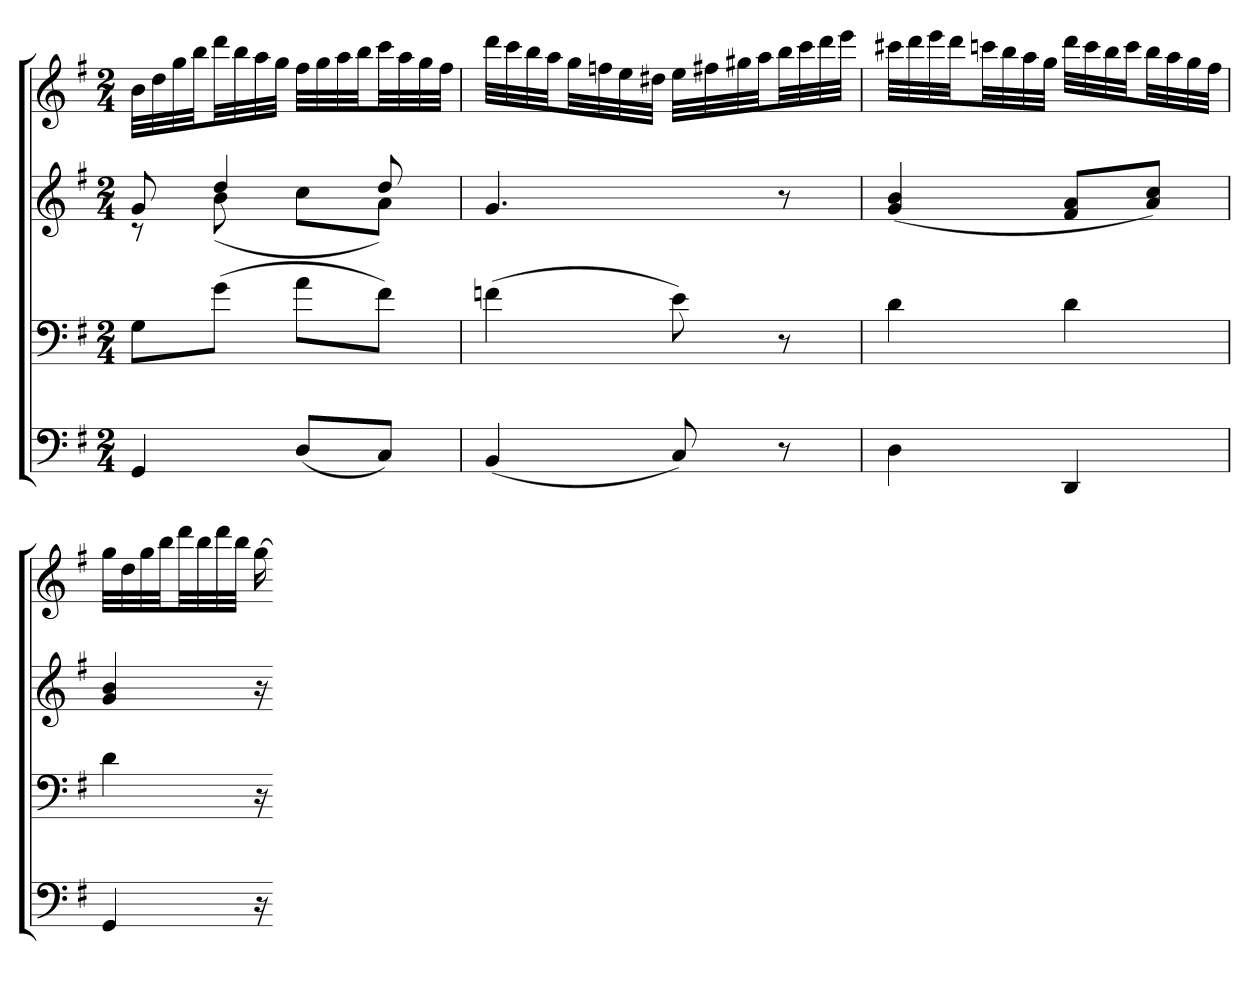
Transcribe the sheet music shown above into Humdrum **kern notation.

**kern	**kern	**kern	**kern
*part4	*part3	*part2	*part1
*staff4	*staff3	*staff2	*staff1
*clefF4	*clefF4	*clefG2	*clefG2
*k[f#]	*k[f#]	*k[f#]	*k[f#]
*G:	*G:	*G:	*G:
*M2/4	*M2/4	*M2/4	*M2/4
=	=	=	=
*	*	*^	*
4GG	8GL	8g	8r	32bLLL
.	.	.	.	32dd
.	.	.	.	32gg
.	.	.	.	32bbJJ
.	(8gJ	4dd	(8b	32dddLL
.	.	.	.	32bb
.	.	.	.	32aa
.	.	.	.	32ggJJJ
(8DL	8aL	.	8ccL	32ff#LLL
.	.	.	.	32gg
.	.	.	.	32aa
.	.	.	.	32bbJJ
8CJ)	8f#J)	8dd	8aJ)	32cccLL
.	.	.	.	32aa
.	.	.	.	32gg
.	.	.	.	32ff#JJJ
*	*	*v	*v	*
=	=	=	=
(4BB	(4fn	4.g	32dddLLL
.	.	.	32ccc
.	.	.	32bb
.	.	.	32aaJJ
.	.	.	32ggLL
.	.	.	32ffn
.	.	.	32ee
.	.	.	32dd#XJJJ
8C)	8e)	.	32eeLLL
.	.	.	32ff#X
.	.	.	32gg#X
.	.	.	32aaJJ
8r	8r	8r	32bbLL
.	.	.	32ccc
.	.	.	32ddd
.	.	.	32eeeJJJ
=	=	=	=
4D	4d	(4g 4b	32ccc#XLLL
.	.	.	32ddd
.	.	.	32eee
.	.	.	32dddJJ
.	.	.	32cccnLL
.	.	.	32bb
.	.	.	32aa
.	.	.	32ggJJJ
4DD	4d	8f# 8aL	32dddLLL
.	.	.	32ccc
.	.	.	32bb
.	.	.	32cccJJ
.	.	8a 8ccJ)	32bbLL
.	.	.	32aa
.	.	.	32gg
.	.	.	32ff#JJJ
=	=	=	=
4GG	4d	4g 4b	32ggLLL
.	.	.	32dd
.	.	.	32gg
.	.	.	32bbJJ
.	.	.	32dddLL
.	.	.	32bb
.	.	.	32ddd
.	.	.	32bbJJJ
16r	16r	16r	[16gg
=-	=-	=-	=-
*-	*-	*-	*-
